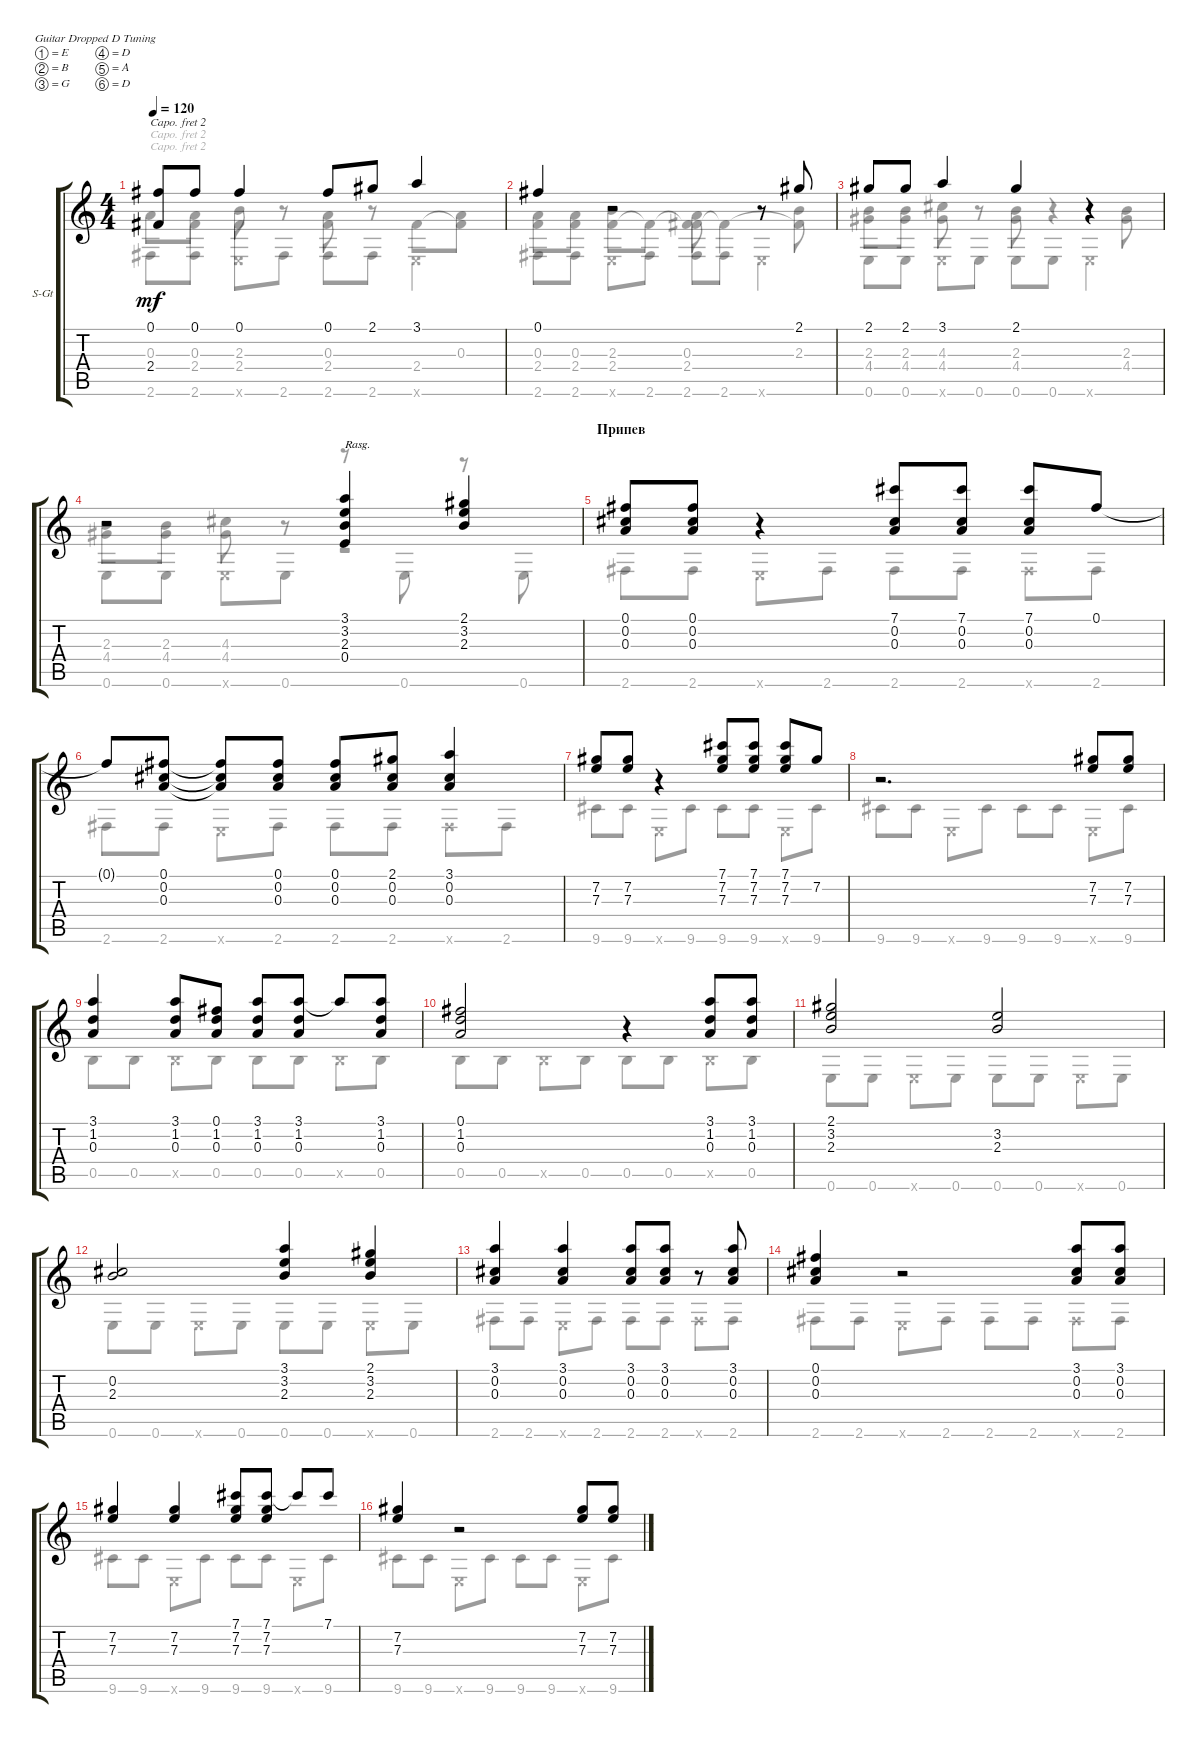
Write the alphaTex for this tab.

\defaultSystemsLayout 4
\bracketExtendMode groupsimilarinstruments
\firstSystemTrackNameOrientation horizontal
\otherSystemsTrackNameOrientation horizontal
\track ("Steel Guitar" "S-Gt") {instrument acousticguitarsteel}
\staff {score tabs}
\capo 2
\tuning (E4 B3 G3 D3 A2 D2)
\voice
\ts (4 4)
\tempo 120
\clef g2
\ks c
(0.1 2.4).8{dy mf} 0.1.8 0.1.4 0.1.8 2.1.8 3.1.4 |
0.1.4 r.2 r.8 2.1.8 |
2.1.8 2.1.8 3.1.4 2.1.4 r.4 |
r.2 (3.2 2.3 0.4 3.1).4{txt "Rasg."} (2.1 3.2 2.3).4 |
\section ("" "Припев")
(0.1 0.2 0.3).8 (0.1 0.3 0.2).8 r.4 (7.1 0.2 0.3).8 (7.1 0.3 0.2).8 (7.1 0.2 0.3).8 0.1.8 |
0.1{t}.8 (0.1 0.2 0.3).8 (0.1{t} 0.3{t} 0.2{t}).8 (0.1 0.2 0.3).8 (0.1 0.3 0.2).8 (2.1 0.2 0.3).8 (3.1 0.3 0.2).4 |
(7.2 7.3).8 (7.3 7.2).8 r.4 (7.1 7.2 7.3).8 (7.1 7.3 7.2).8 (7.1 7.2 7.3).8 7.2.8 |
r.2{d} (7.2 7.3).8 (7.2 7.3).8 |
(3.1 1.2 0.3).4 (3.1 1.2 0.3).8 (0.1 0.3 1.2).8 (3.1 1.2 0.3).8 (3.1 0.3 1.2).8 3.1{t}.8 (3.1 1.2 0.3).8 |
(0.1 1.2 0.3).2 r.4 (3.1 1.2 0.3).8 (3.1 0.3 1.2).8 |
(2.1 3.2 2.3).2 (3.2 2.3).2 |
(0.2 2.3).2 (3.1 3.2 2.3).4 (2.1 2.3 3.2).4 |
(3.1 0.2 0.3).4 (3.1 0.3 0.2).4 (3.1 0.2 0.3).8 (3.1 0.3 0.2).8 r.8 (3.1 0.2 0.3).8 |
(0.1 0.2 0.3).4 r.2 (3.1 0.2 0.3).8 (3.1 0.3 0.2).8 |
(7.2 7.3).4 (7.2 7.3).4 (7.1 7.2 7.3).8 (7.1 7.3 7.2).8 7.1{t}.8 7.1.8 |
(7.2 7.3).4 r.2 (7.2 7.3).8 (7.3 7.2).8
\voice
\clef g2
\ottava regular
\simile none
\ks c
2.6.8{dy mf} (2.6 2.4).8 (0.6{x} 2.4).8 2.6.8 2.6.8 2.6.8 0.6{x}.4 |
2.6.8 2.6.8 0.6{x}.8 2.6.8 (2.6 2.4).8 2.6.8 0.6{x}.4 |
0.6.8 0.6.8 0.6{x}.8 0.6.8 0.6.8 0.6.8 0.6{x}.4 |
0.6.8 0.6.8 0.6{x}.8 0.6.8 r.8{txt "Rasg."} 0.6.8 r.8 0.6.8 |
2.6.8 2.6.8 0.6{x}.8 2.6.8 2.6.8 2.6.8 2.6{x}.8 2.6.8 |
2.6.8 2.6.8 0.6{x}.8 2.6.8 2.6.8 2.6.8 2.6{x}.8 2.6.8 |
9.6.8 9.6.8 0.6{x}.8 9.6.8 9.6.8 9.6.8 0.6{x}.8 9.6.8 |
9.6.8 9.6.8 0.6{x}.8 9.6.8 9.6.8 9.6.8 0.6{x}.8 9.6.8 |
0.5.8 0.5.8 0.5{x}.8 0.5.8 0.5.8 0.5.8 0.5{x}.8 0.5.8 |
0.5.8 0.5.8 0.5{x}.8 0.5.8 0.5.8 0.5.8 0.5{x}.8 0.5.8 |
0.6.8 0.6.8 0.6{x}.8 0.6.8 0.6.8 0.6.8 0.6{x}.8 0.6.8 |
0.6.8 0.6.8 0.6{x}.8 0.6.8 0.6.8 0.6.8 0.6{x}.8 0.6.8 |
2.6.8 2.6.8 0.6{x}.8 2.6.8 2.6.8 2.6.8 2.6{x}.8 2.6.8 |
2.6.8 2.6.8 0.6{x}.8 2.6.8 2.6.8 2.6.8 2.6{x}.8 2.6.8 |
9.6.8 9.6.8 0.6{x}.8 9.6.8 9.6.8 9.6.8 0.6{x}.8 9.6.8 |
9.6.8 9.6.8 0.6{x}.8 9.6.8 9.6.8 9.6.8 0.6{x}.8 9.6.8
\voice
\clef g2
\ottava regular
\simile none
\ks c
0.3.8{dy mf} 0.3.8 2.3.8 r.8 (0.3 2.4).8 r.8 2.4.8 (0.3 2.4{t}).8 |
(0.3 2.4).8 (0.3 2.4).8 (2.3 2.4).8 2.4{t}.8 (0.3 2.4{t}).8 2.4{t}.4 (2.3 2.4{t}).8 |
(2.3 4.4).8 (2.3 4.4).8 (4.3 4.4).8 r.8 (4.4 2.3).8 r.4 (2.3 4.4).8 |
(2.3 4.4).8 (2.3 4.4).8 (4.3 4.4).8 r.8 r.2 |
|
|
|
|
|
|
|
|
|
|
|
